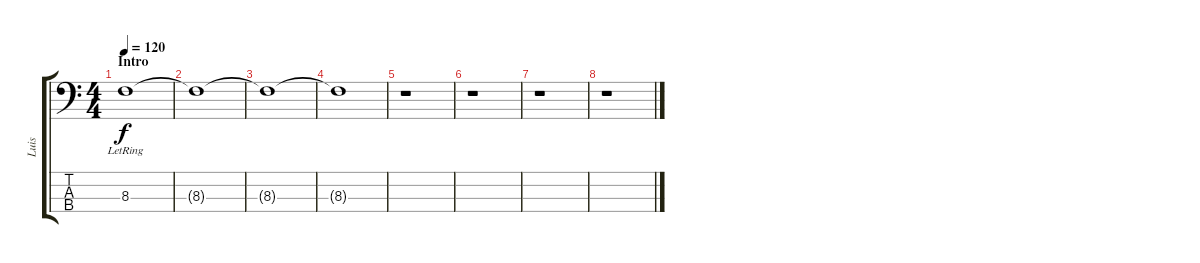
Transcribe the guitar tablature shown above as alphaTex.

\track ("Luis" "Luis") {instrument electricbassfinger}
\staff {score tabs}
\tuning (G2 D2 A1 E1) {hide}
\ts (4 4)
\section ("" "Intro")
\tempo 120
\clef f4
\ks c
8.3{lr}.1{dy f} |
8.3{t}.1 |
8.3{t}.1 |
8.3{t}.1 |
r.1 |
r.1 |
r.1 |
r.1
